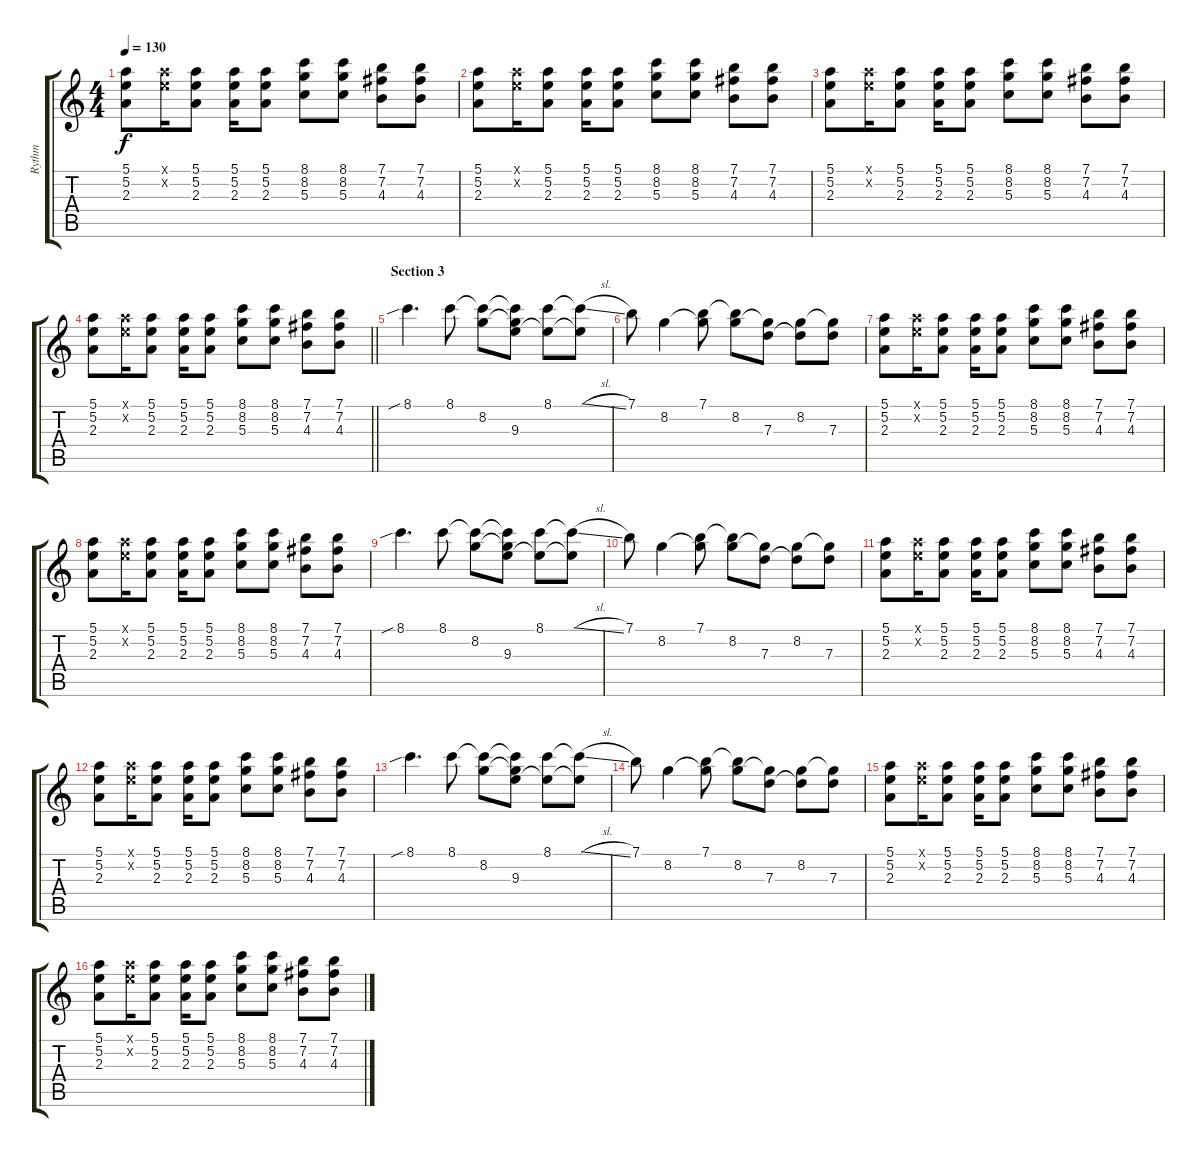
\track ("Rythm" "Rythm") {instrument overdrivenguitar}
\staff {score tabs}
\tuning (E4 B3 G3 D3 A2 E2) {hide}
\ts (4 4)
\tempo 130
\clef g2
\ks c
(5.1 5.2 2.3).8{dy f} (5.1{x} 5.2{x}).16 (5.1 5.2 2.3).8 (5.1 5.2 2.3).16 (5.1 5.2 2.3).8 (8.1 8.2 5.3).8 (8.1 8.2 5.3).8 (7.1 7.2 4.3).8 (7.1 7.2 4.3).8 |
(5.1 5.2 2.3).8 (5.1{x} 5.2{x}).16 (5.1 5.2 2.3).8 (5.1 5.2 2.3).16 (5.1 5.2 2.3).8 (8.1 8.2 5.3).8 (8.1 8.2 5.3).8 (7.1 7.2 4.3).8 (7.1 7.2 4.3).8 |
(5.1 5.2 2.3).8 (5.1{x} 5.2{x}).16 (5.1 5.2 2.3).8 (5.1 5.2 2.3).16 (5.1 5.2 2.3).8 (8.1 8.2 5.3).8 (8.1 8.2 5.3).8 (7.1 7.2 4.3).8 (7.1 7.2 4.3).8 |
\barLineRight lightlight
(5.1 5.2 2.3).8 (5.1{x} 5.2{x}).16 (5.1 5.2 2.3).8 (5.1 5.2 2.3).16 (5.1 5.2 2.3).8 (8.1 8.2 5.3).8 (8.1 8.2 5.3).8 (7.1 7.2 4.3).8 (7.1 7.2 4.3).8 |
\section ("" "Section 3")
8.1{sib}.4{d} 8.1.8 (8.1{t} 8.2).8 (8.1{t} 8.2{t} 9.3).8 (8.1 9.3{t}).8 (8.1{sl t} 9.3{t}).8 |
7.1.8 8.2.4 (7.1 8.2{t}).8 (7.1{t} 8.2).8 (8.2{t} 7.3).8 (8.2 7.3{t}).8 (8.2{t} 7.3).8 |
(5.1 5.2 2.3).8 (5.1{x} 5.2{x}).16 (5.1 5.2 2.3).8 (5.1 5.2 2.3).16 (5.1 5.2 2.3).8 (8.1 8.2 5.3).8 (8.1 8.2 5.3).8 (7.1 7.2 4.3).8 (7.1 7.2 4.3).8 |
(5.1 5.2 2.3).8 (5.1{x} 5.2{x}).16 (5.1 5.2 2.3).8 (5.1 5.2 2.3).16 (5.1 5.2 2.3).8 (8.1 8.2 5.3).8 (8.1 8.2 5.3).8 (7.1 7.2 4.3).8 (7.1 7.2 4.3).8 |
8.1{sib}.4{d} 8.1.8 (8.1{t} 8.2).8 (8.1{t} 8.2{t} 9.3).8 (8.1 9.3{t}).8 (8.1{sl t} 9.3{t}).8 |
7.1.8 8.2.4 (7.1 8.2{t}).8 (7.1{t} 8.2).8 (8.2{t} 7.3).8 (8.2 7.3{t}).8 (8.2{t} 7.3).8 |
(5.1 5.2 2.3).8 (5.1{x} 5.2{x}).16 (5.1 5.2 2.3).8 (5.1 5.2 2.3).16 (5.1 5.2 2.3).8 (8.1 8.2 5.3).8 (8.1 8.2 5.3).8 (7.1 7.2 4.3).8 (7.1 7.2 4.3).8 |
(5.1 5.2 2.3).8 (5.1{x} 5.2{x}).16 (5.1 5.2 2.3).8 (5.1 5.2 2.3).16 (5.1 5.2 2.3).8 (8.1 8.2 5.3).8 (8.1 8.2 5.3).8 (7.1 7.2 4.3).8 (7.1 7.2 4.3).8 |
8.1{sib}.4{d} 8.1.8 (8.1{t} 8.2).8 (8.1{t} 8.2{t} 9.3).8 (8.1 9.3{t}).8 (8.1{sl t} 9.3{t}).8 |
7.1.8 8.2.4 (7.1 8.2{t}).8 (7.1{t} 8.2).8 (8.2{t} 7.3).8 (8.2 7.3{t}).8 (8.2{t} 7.3).8 |
(5.1 5.2 2.3).8 (5.1{x} 5.2{x}).16 (5.1 5.2 2.3).8 (5.1 5.2 2.3).16 (5.1 5.2 2.3).8 (8.1 8.2 5.3).8 (8.1 8.2 5.3).8 (7.1 7.2 4.3).8 (7.1 7.2 4.3).8 |
(5.1 5.2 2.3).8 (5.1{x} 5.2{x}).16 (5.1 5.2 2.3).8 (5.1 5.2 2.3).16 (5.1 5.2 2.3).8 (8.1 8.2 5.3).8 (8.1 8.2 5.3).8 (7.1 7.2 4.3).8 (7.1 7.2 4.3).8
